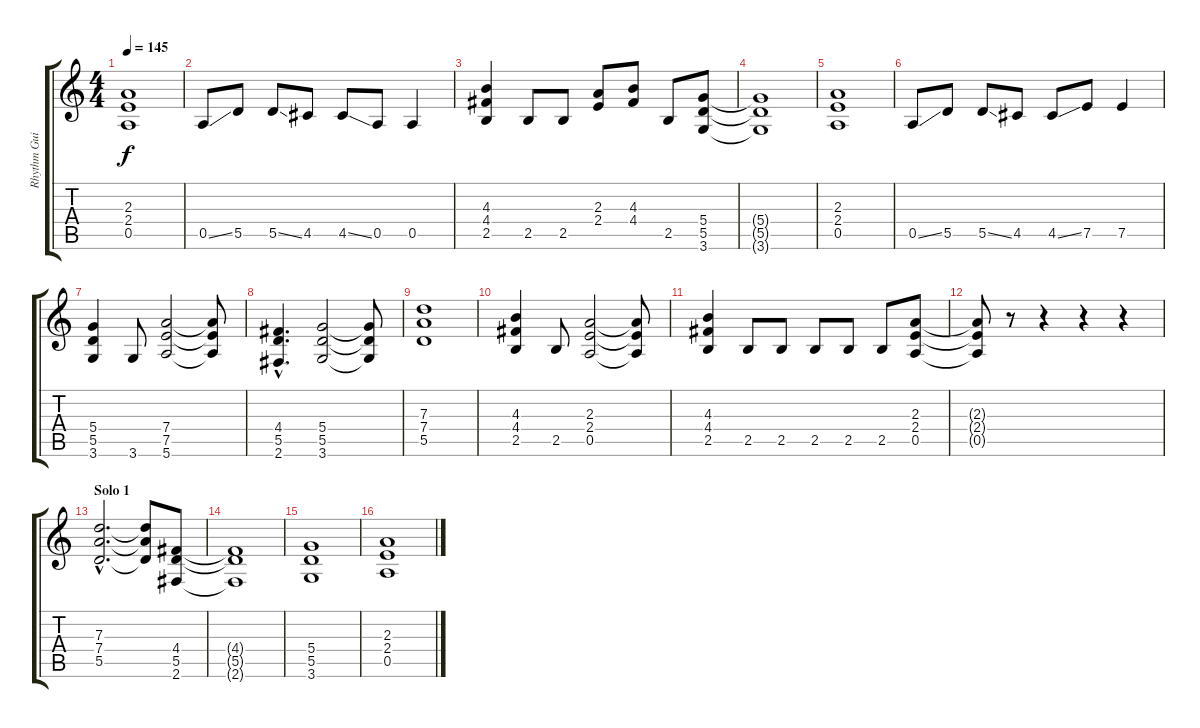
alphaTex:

\track ("Rhythm Guitar 1" "Rhythm Gui") {instrument distortionguitar}
\staff {score tabs}
\tuning (E4 B3 G3 D3 A2 E2) {hide}
\ts (4 4)
\tempo 145
\clef g2
\ks c
(2.3 2.4 0.5).1{dy f} |
0.5{ss}.8 5.5.8 5.5{ss}.8 4.5.8 4.5{ss}.8 0.5.8 0.5.4 |
(4.3 4.4 2.5).4 2.5.8 2.5.8 (2.3 2.4).8 (4.3 4.4).8 2.5.8 (5.4 5.5 3.6).8 |
(5.4{t} 5.5{t} 3.6{t}).1 |
(2.3 2.4 0.5).1 |
0.5{ss}.8 5.5.8 5.5{ss}.8 4.5.8 4.5{ss}.8 7.5.8 7.5.4 |
\section ("" "")
(5.4 5.5 3.6).4 3.6.8 (7.4 7.5 5.6).2 (7.4{t} 7.5{t} 5.6{t}).8 |
(4.4{hac} 5.5{hac} 2.6{hac}).4{d} (5.4 5.5 3.6).2 (5.4{t} 5.5{t} 3.6{t}).8 |
(7.3 7.4 5.5).1 |
(4.3 4.4 2.5).4 2.5.8 (2.3 2.4 0.5).2 (2.3{t} 2.4{t} 0.5{t}).8 |
(4.3 4.4 2.5).4 2.5.8 2.5.8 2.5.8 2.5.8 2.5.8 (2.3 2.4 0.5).8 |
(2.3{t} 2.4{t} 0.5{t}).8 r.8 r.4 r.4 r.4 |
\section ("" "Solo 1")
(7.3{hac} 7.4{hac} 5.5{hac}).2{d} (7.3{t} 7.4{t} 5.5{t}).8 (4.4 5.5 2.6).8 |
(4.4{t} 5.5{t} 2.6{t}).1 |
(5.4 5.5 3.6).1 |
(2.3 2.4 0.5).1
